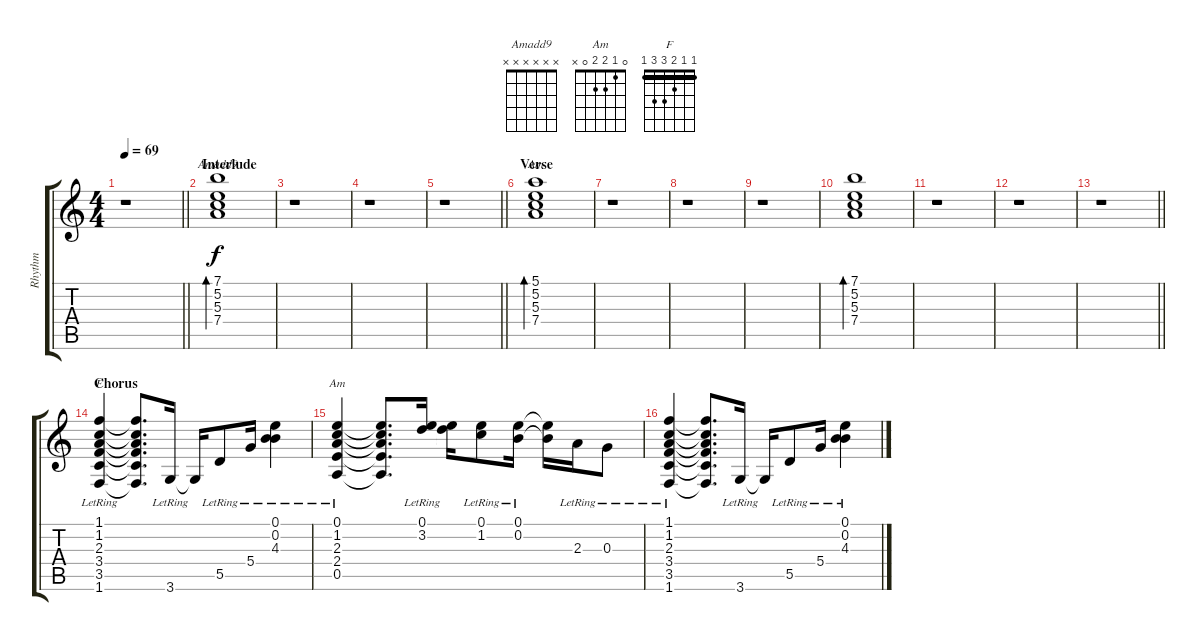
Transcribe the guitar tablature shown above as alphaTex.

\track ("Rhythm" "Rhythm") {instrument electricguitarjazz}
\staff {score tabs}
\tuning (E4 B3 G3 D3 A2 E2) {hide}
\chord ("Amadd9" x x x x x x)
\chord ("Am" x x x x x x)
\chord ("F" 1 1 2 3 3 1) {barre 1}
\chord ("Am" 0 1 2 2 0 x)
\ts (4 4)
\tempo 69
\clef g2
\barLineRight lightlight
\ks c
r.1{dy f} |
\section ("" "Interlude")
(7.1 5.2 5.3 7.4).1{bd 240 ch "Amadd9"} |
r.1 |
r.1 |
\barLineRight lightlight
r.1 |
\section ("" "Verse")
(5.1 5.2 5.3 7.4).1{bd 240 ch "Am"} |
r.1 |
r.1 |
r.1 |
(7.1 5.2 5.3 7.4).1{bd 240} |
r.1 |
r.1 |
\barLineRight lightlight
r.1 |
\section ("" "Chorus")
(1.1{lr} 1.2{lr} 2.3{lr} 3.4{lr} 3.5{lr} 1.6{lr}).4{ch "F"} (1.1{t} 1.2{t} 2.3{t} 3.4{t} 3.5{t} 1.6{t}).8{d} 3.6{lr}.16 3.6{t}.16 5.5{lr}.8 5.4{lr}.16 (0.1{lr} 0.2{lr} 4.3{lr}).4 |
(0.1{lr} 1.2{lr} 2.3{lr} 2.4{lr} 0.5{lr}).4{ch "Am"} (0.1{t} 1.2{t} 2.3{t} 2.4{t} 0.5{t}).8{d} (0.1{lr} 3.2{lr}).16 (0.1{t} 3.2{t}).16 (0.1{lr} 1.2{lr}).8 (0.1{lr} 0.2{lr}).16 (0.1{t} 0.2{t}).16 2.3{lr}.16 0.3{lr}.8 |
(1.1{lr} 1.2{lr} 2.3{lr} 3.4{lr} 3.5{lr} 1.6{lr}).4 (1.1{t} 1.2{t} 2.3{t} 3.4{t} 3.5{t} 1.6{t}).8{d} 3.6{lr}.16 3.6{t}.16 5.5{lr}.8 5.4{lr}.16 (0.1{lr} 0.2{lr} 4.3{lr}).4
